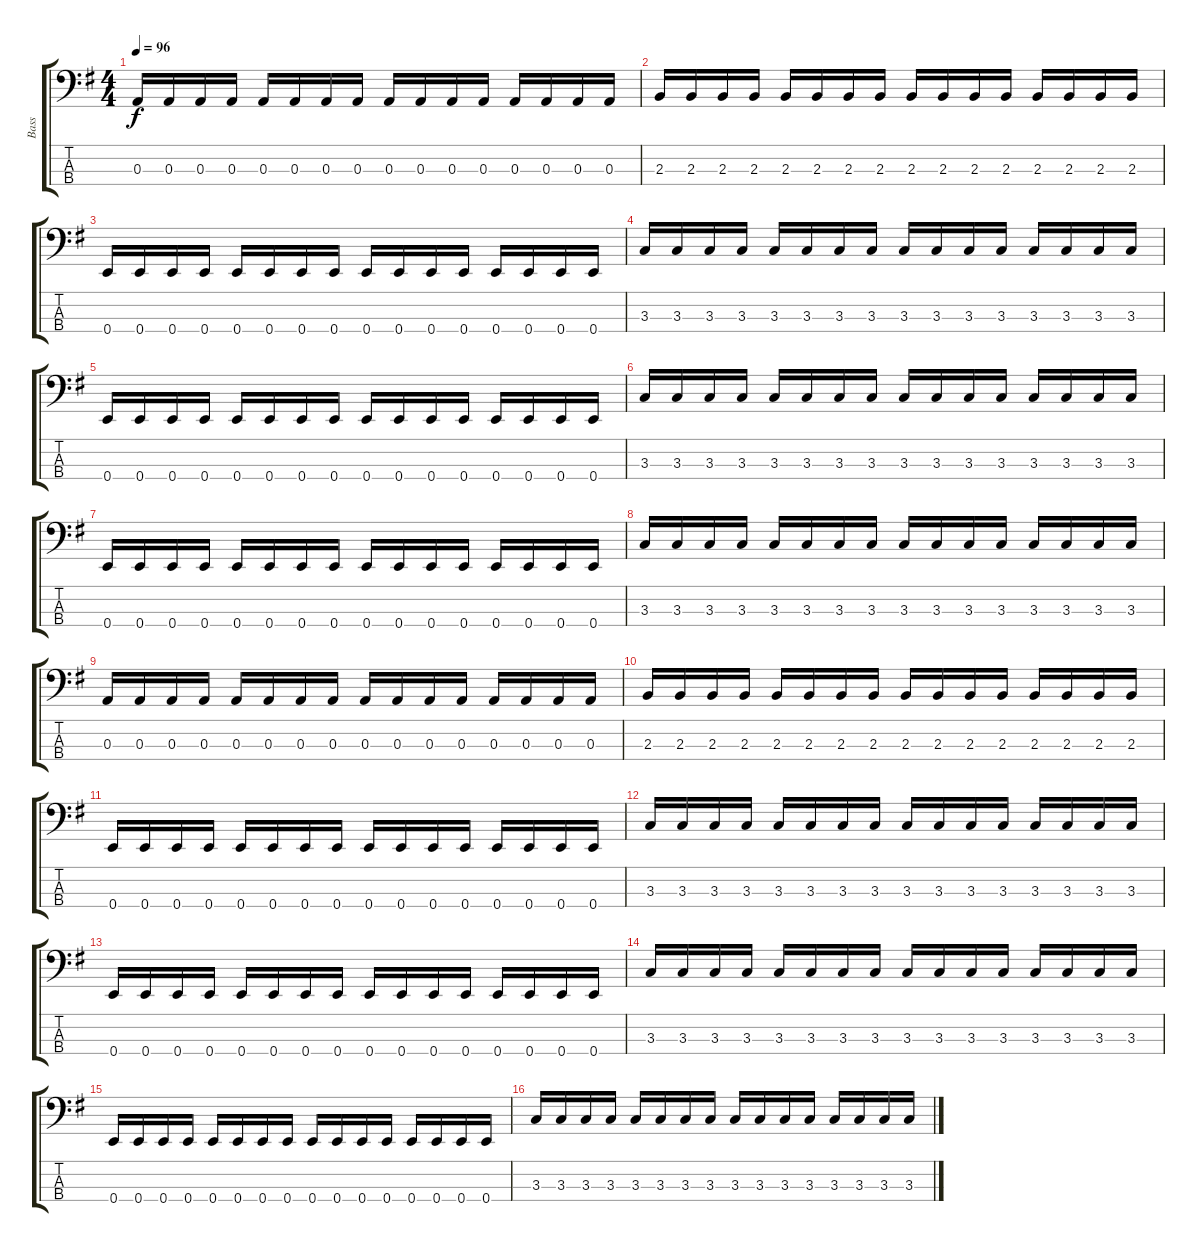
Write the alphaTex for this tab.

\track ("Bass" "Bass") {instrument electricbassfinger}
\staff {score tabs}
\tuning (G2 D2 A1 E1) {hide}
\ts (4 4)
\tempo 96
\clef f4
\ks g
0.3.16{dy f} 0.3.16 0.3.16 0.3.16 0.3.16 0.3.16 0.3.16 0.3.16 0.3.16 0.3.16 0.3.16 0.3.16 0.3.16 0.3.16 0.3.16 0.3.16 |
2.3.16 2.3.16 2.3.16 2.3.16 2.3.16 2.3.16 2.3.16 2.3.16 2.3.16 2.3.16 2.3.16 2.3.16 2.3.16 2.3.16 2.3.16 2.3.16 |
0.4.16 0.4.16 0.4.16 0.4.16 0.4.16 0.4.16 0.4.16 0.4.16 0.4.16 0.4.16 0.4.16 0.4.16 0.4.16 0.4.16 0.4.16 0.4.16 |
3.3.16 3.3.16 3.3.16 3.3.16 3.3.16 3.3.16 3.3.16 3.3.16 3.3.16 3.3.16 3.3.16 3.3.16 3.3.16 3.3.16 3.3.16 3.3.16 |
0.4.16 0.4.16 0.4.16 0.4.16 0.4.16 0.4.16 0.4.16 0.4.16 0.4.16 0.4.16 0.4.16 0.4.16 0.4.16 0.4.16 0.4.16 0.4.16 |
3.3.16 3.3.16 3.3.16 3.3.16 3.3.16 3.3.16 3.3.16 3.3.16 3.3.16 3.3.16 3.3.16 3.3.16 3.3.16 3.3.16 3.3.16 3.3.16 |
0.4.16 0.4.16 0.4.16 0.4.16 0.4.16 0.4.16 0.4.16 0.4.16 0.4.16 0.4.16 0.4.16 0.4.16 0.4.16 0.4.16 0.4.16 0.4.16 |
3.3.16 3.3.16 3.3.16 3.3.16 3.3.16 3.3.16 3.3.16 3.3.16 3.3.16 3.3.16 3.3.16 3.3.16 3.3.16 3.3.16 3.3.16 3.3.16 |
0.3.16 0.3.16 0.3.16 0.3.16 0.3.16 0.3.16 0.3.16 0.3.16 0.3.16 0.3.16 0.3.16 0.3.16 0.3.16 0.3.16 0.3.16 0.3.16 |
2.3.16 2.3.16 2.3.16 2.3.16 2.3.16 2.3.16 2.3.16 2.3.16 2.3.16 2.3.16 2.3.16 2.3.16 2.3.16 2.3.16 2.3.16 2.3.16 |
0.4.16 0.4.16 0.4.16 0.4.16 0.4.16 0.4.16 0.4.16 0.4.16 0.4.16 0.4.16 0.4.16 0.4.16 0.4.16 0.4.16 0.4.16 0.4.16 |
3.3.16 3.3.16 3.3.16 3.3.16 3.3.16 3.3.16 3.3.16 3.3.16 3.3.16 3.3.16 3.3.16 3.3.16 3.3.16 3.3.16 3.3.16 3.3.16 |
0.4.16 0.4.16 0.4.16 0.4.16 0.4.16 0.4.16 0.4.16 0.4.16 0.4.16 0.4.16 0.4.16 0.4.16 0.4.16 0.4.16 0.4.16 0.4.16 |
3.3.16 3.3.16 3.3.16 3.3.16 3.3.16 3.3.16 3.3.16 3.3.16 3.3.16 3.3.16 3.3.16 3.3.16 3.3.16 3.3.16 3.3.16 3.3.16 |
0.4.16 0.4.16 0.4.16 0.4.16 0.4.16 0.4.16 0.4.16 0.4.16 0.4.16 0.4.16 0.4.16 0.4.16 0.4.16 0.4.16 0.4.16 0.4.16 |
3.3.16 3.3.16 3.3.16 3.3.16 3.3.16 3.3.16 3.3.16 3.3.16 3.3.16 3.3.16 3.3.16 3.3.16 3.3.16 3.3.16 3.3.16 3.3.16
